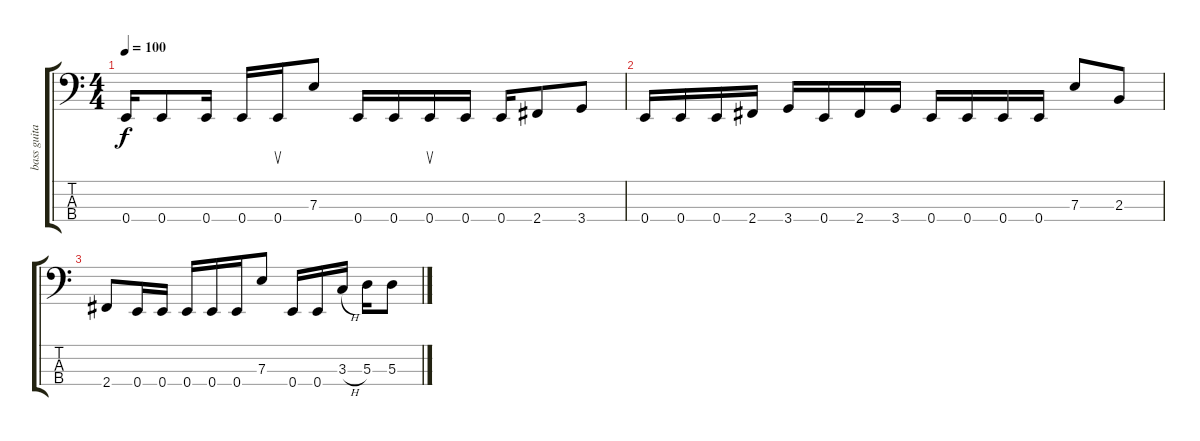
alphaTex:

\track ("bass guitar" "bass guita") {instrument electricbassfinger}
\staff {score tabs}
\tuning (G2 D2 A1 E1) {hide}
\ts (4 4)
\tempo 100
\clef f4
\ks c
0.4.16{dy f} 0.4.8 0.4.16 0.4.16 0.4.16{su} 7.3.8 0.4.16 0.4.16 0.4.16{su} 0.4.16 0.4.16 2.4.8 3.4.8 |
0.4.16 0.4.16 0.4.16 2.4.16 3.4.16 0.4.16 2.4.16 3.4.16 0.4.16 0.4.16 0.4.16 0.4.16 7.3.8 2.3.8 |
2.4.8 0.4.16 0.4.16 0.4.16 0.4.16 0.4.16 7.3.8 0.4.16 0.4.16 3.3{h}.16 5.3.16 5.3.8
